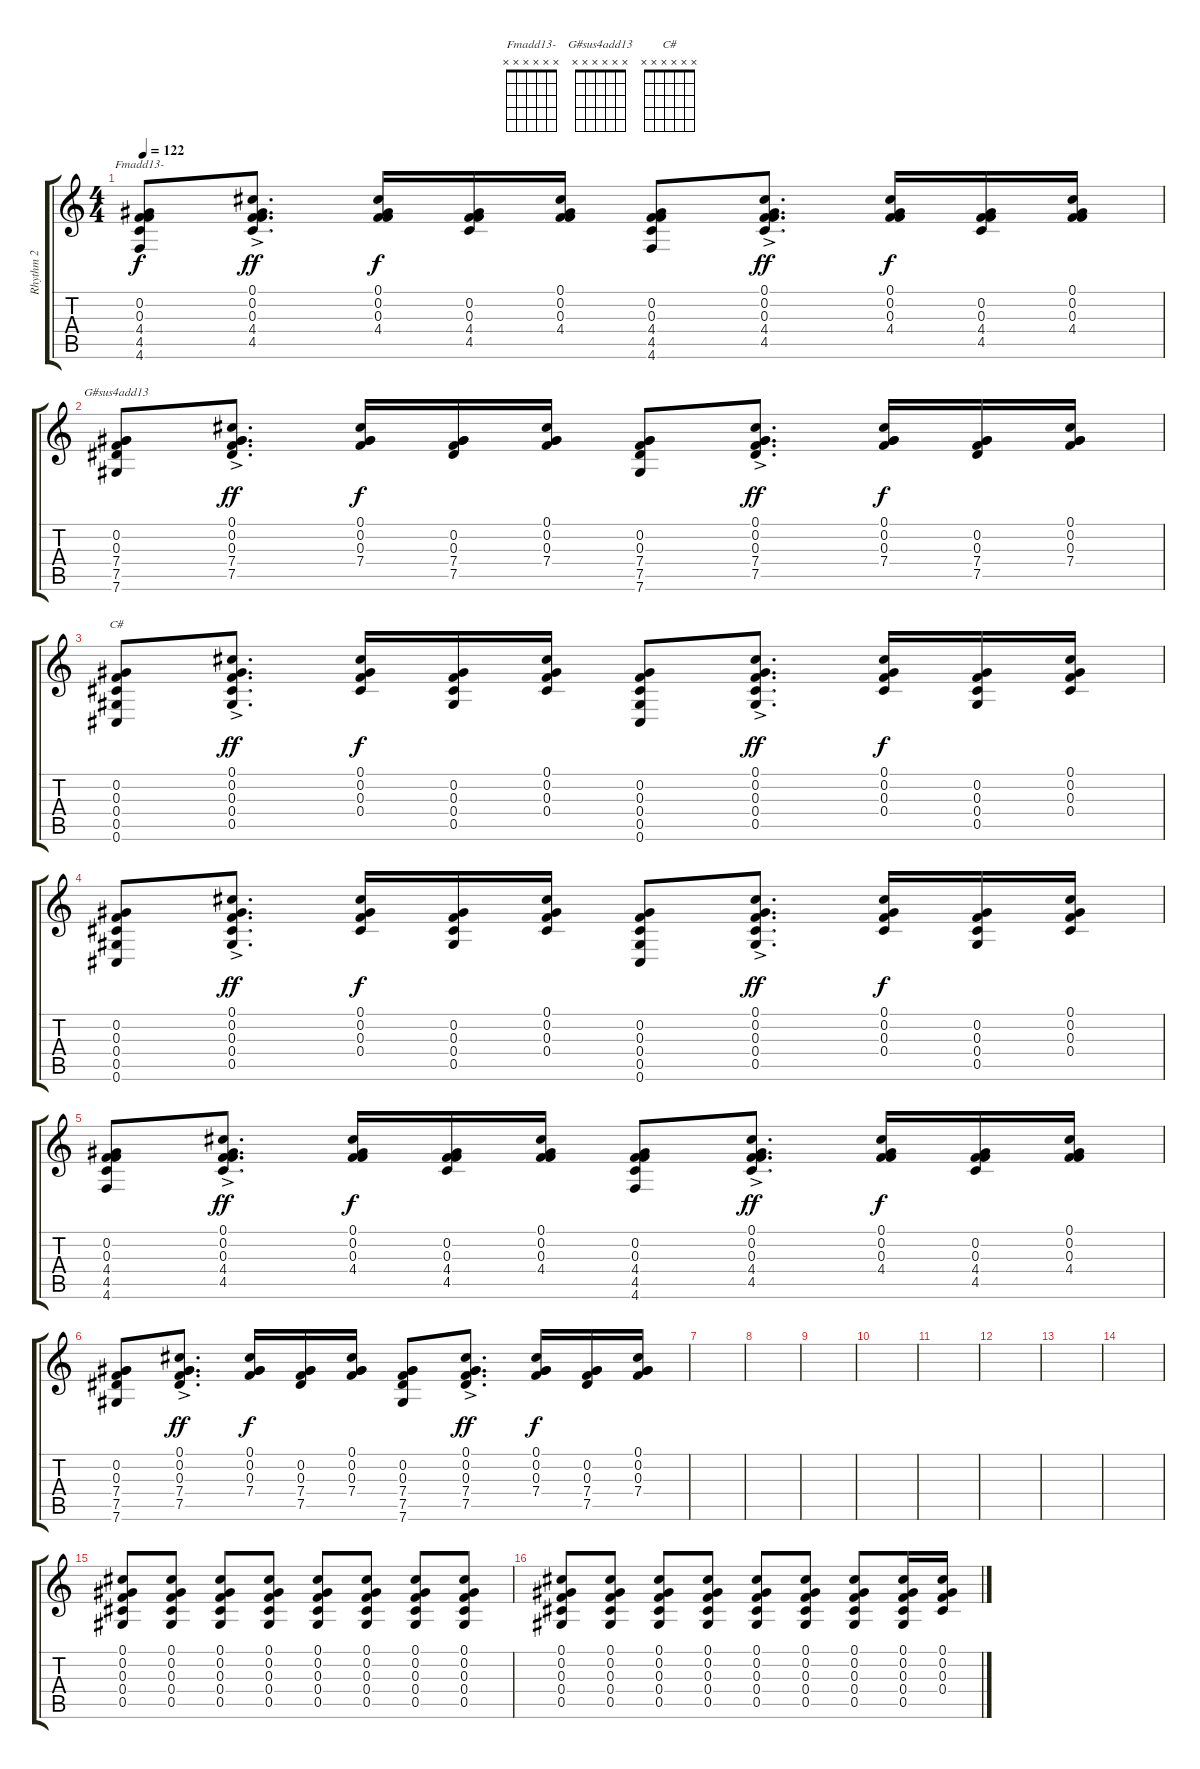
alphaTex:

\track ("Rhythm 2" "Rhythm 2") {instrument acousticguitarsteel}
\staff {score tabs}
\tuning (Db4 Ab3 F3 Db3 Ab2 Db2) {hide}
\chord ("Fmadd13-" x x x x x x)
\chord ("G#sus4add13" x x x x x x)
\chord ("C#" x x x x x x)
\ts (4 4)
\tempo 122
\clef g2
\ks c
(0.2 0.3 4.4 4.5 4.6).8{ch "Fmadd13-" dy f} (0.1 0.2 0.3{ac} 4.4 4.5).8{d dy ff} (0.1 0.2 0.3 4.4).16{dy f} (0.2 0.3 4.4 4.5).16 (0.1 0.2 0.3 4.4).16 (0.2 0.3 4.4 4.5 4.6).8 (0.1 0.2 0.3{ac} 4.4 4.5).8{d dy ff} (0.1 0.2 0.3 4.4).16{dy f} (0.2 0.3 4.4 4.5).16 (0.1 0.2 0.3 4.4).16 |
(0.2 0.3 7.4 7.5 7.6).8{ch "G#sus4add13"} (0.1 0.2 0.3{ac} 7.4 7.5).8{d dy ff} (0.1 0.2 0.3 7.4).16{dy f} (0.2 0.3 7.4 7.5).16 (0.1 0.2 0.3 7.4).16 (0.2 0.3 7.4 7.5 7.6).8 (0.1 0.2 0.3{ac} 7.4 7.5).8{d dy ff} (0.1 0.2 0.3 7.4).16{dy f} (0.2 0.3 7.4 7.5).16 (0.1 0.2 0.3 7.4).16 |
(0.2 0.3 0.4 0.5 0.6).8{ch "C#"} (0.1 0.2 0.3{ac} 0.4 0.5).8{d dy ff} (0.1 0.2 0.3 0.4).16{dy f} (0.2 0.3 0.4 0.5).16 (0.1 0.2 0.3 0.4).16 (0.2 0.3 0.4 0.5 0.6).8 (0.1 0.2 0.3{ac} 0.4 0.5).8{d dy ff} (0.1 0.2 0.3 0.4).16{dy f} (0.2 0.3 0.4 0.5).16 (0.1 0.2 0.3 0.4).16 |
(0.2 0.3 0.4 0.5 0.6).8 (0.1 0.2 0.3{ac} 0.4 0.5).8{d dy ff} (0.1 0.2 0.3 0.4).16{dy f} (0.2 0.3 0.4 0.5).16 (0.1 0.2 0.3 0.4).16 (0.2 0.3 0.4 0.5 0.6).8 (0.1 0.2 0.3{ac} 0.4 0.5).8{d dy ff} (0.1 0.2 0.3 0.4).16{dy f} (0.2 0.3 0.4 0.5).16 (0.1 0.2 0.3 0.4).16 |
(0.2 0.3 4.4 4.5 4.6).8 (0.1 0.2 0.3{ac} 4.4 4.5).8{d dy ff} (0.1 0.2 0.3 4.4).16{dy f} (0.2 0.3 4.4 4.5).16 (0.1 0.2 0.3 4.4).16 (0.2 0.3 4.4 4.5 4.6).8 (0.1 0.2 0.3{ac} 4.4 4.5).8{d dy ff} (0.1 0.2 0.3 4.4).16{dy f} (0.2 0.3 4.4 4.5).16 (0.1 0.2 0.3 4.4).16 |
(0.2 0.3 7.4 7.5 7.6).8 (0.1 0.2 0.3{ac} 7.4 7.5).8{d dy ff} (0.1 0.2 0.3 7.4).16{dy f} (0.2 0.3 7.4 7.5).16 (0.1 0.2 0.3 7.4).16 (0.2 0.3 7.4 7.5 7.6).8 (0.1 0.2 0.3{ac} 7.4 7.5).8{d dy ff} (0.1 0.2 0.3 7.4).16{dy f} (0.2 0.3 7.4 7.5).16 (0.1 0.2 0.3 7.4).16 |
|
|
|
|
|
|
|
|
(0.1 0.2 0.3 0.4 0.5).8 (0.1 0.2 0.3 0.4 0.5).8 (0.1 0.2 0.3 0.4 0.5).8 (0.1 0.2 0.3 0.4 0.5).8 (0.1 0.2 0.3 0.4 0.5).8 (0.1 0.2 0.3 0.4 0.5).8 (0.1 0.2 0.3 0.4 0.5).8 (0.1 0.2 0.3 0.4 0.5).8 |
(0.1 0.2 0.3 0.4 0.5).8 (0.1 0.2 0.3 0.4 0.5).8 (0.1 0.2 0.3 0.4 0.5).8 (0.1 0.2 0.3 0.4 0.5).8 (0.1 0.2 0.3 0.4 0.5).8 (0.1 0.2 0.3 0.4 0.5).8 (0.1 0.2 0.3 0.4 0.5).8 (0.1 0.2 0.3 0.4 0.5).16 (0.1 0.2 0.3 0.4).16
